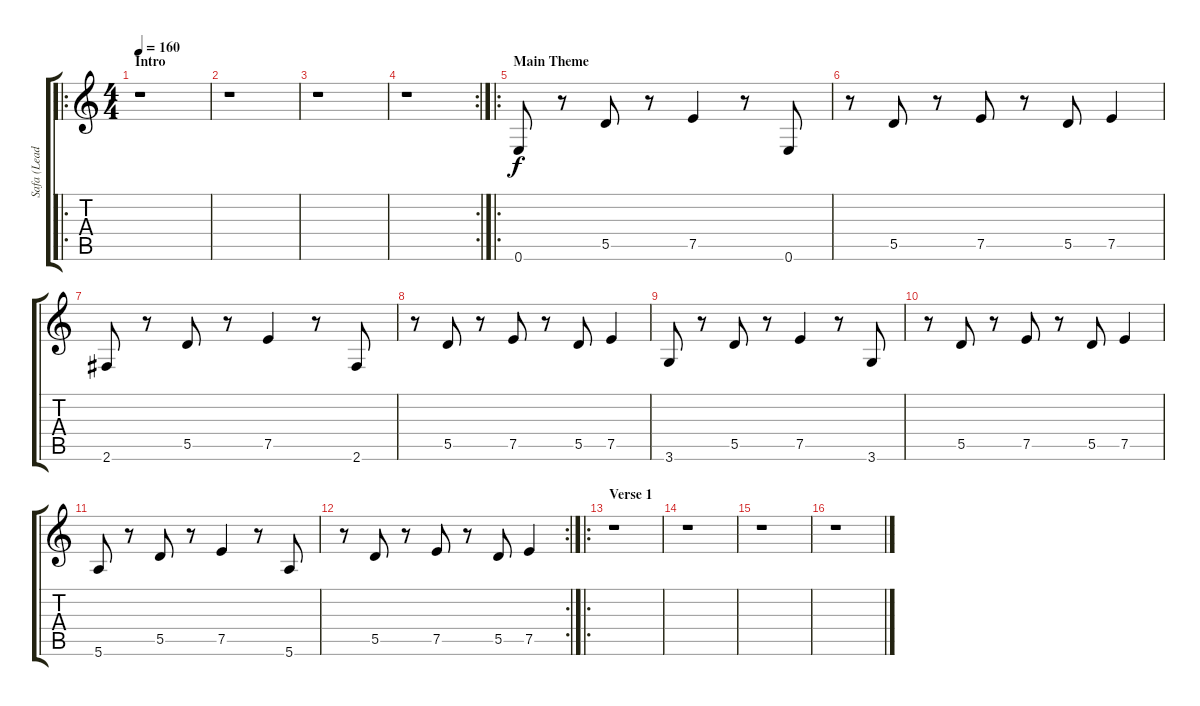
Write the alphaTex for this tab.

\track ("Safa (Lead)" "Safa (Lead") {instrument distortionguitar}
\staff {score tabs}
\tuning (E4 B3 G3 D3 A2 E2) {hide}
\ro
\ts (4 4)
\section ("" "Intro")
\tempo 160
\clef g2
\ks c
r.1{dy f instrument distortionguitar} |
r.1 |
r.1 |
\rc 2
r.1 |
\ro
\section ("" "Main Theme")
0.6.8 r.8 5.5.8 r.8 7.5.4 r.8 0.6.8 |
r.8 5.5.8 r.8 7.5.8 r.8 5.5.8 7.5.4 |
2.6.8 r.8 5.5.8 r.8 7.5.4 r.8 2.6.8 |
r.8 5.5.8 r.8 7.5.8 r.8 5.5.8 7.5.4 |
3.6.8 r.8 5.5.8 r.8 7.5.4 r.8 3.6.8 |
r.8 5.5.8 r.8 7.5.8 r.8 5.5.8 7.5.4 |
5.6.8 r.8 5.5.8 r.8 7.5.4 r.8 5.6.8 |
\rc 2
r.8 5.5.8 r.8 7.5.8 r.8 5.5.8 7.5.4 |
\ro
\section ("" "Verse 1")
r.1 |
r.1 |
r.1 |
r.1
